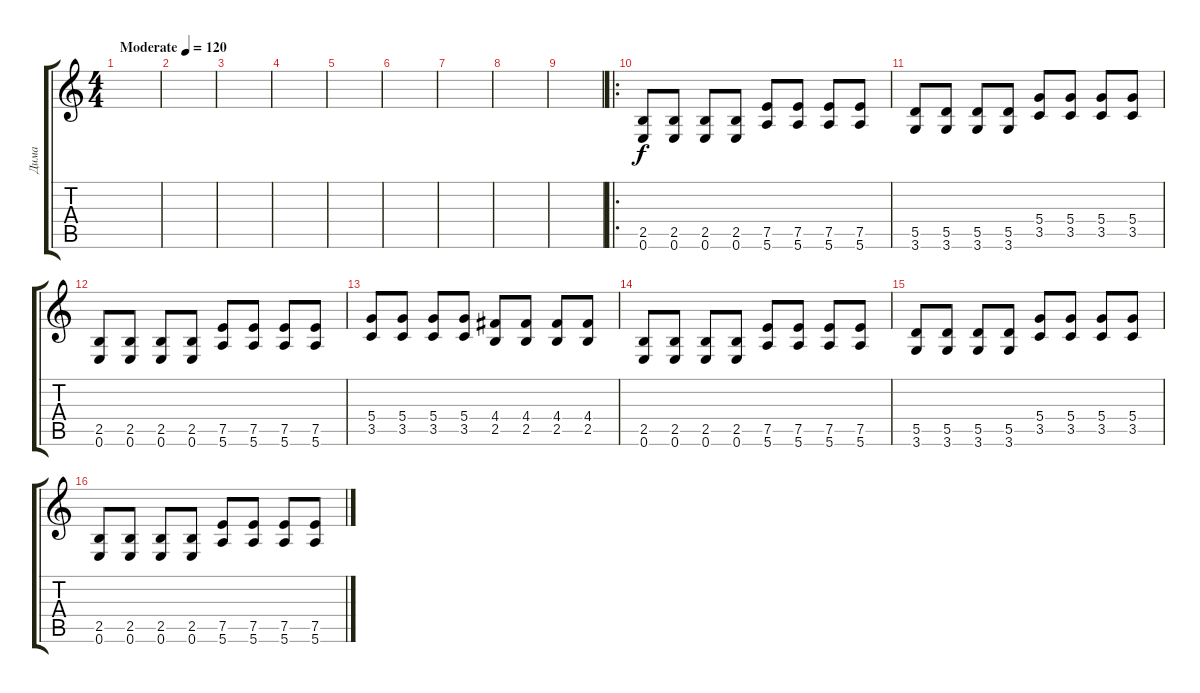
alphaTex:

\track ("Дима" "Дима") {instrument distortionguitar}
\staff {score tabs}
\tuning (E4 B3 G3 D3 A2 E2) {hide}
\ts (4 4)
\tempo (120 "Moderate")
\clef g2
\ks c
|
|
|
|
|
|
|
|
|
\ro
(2.5 0.6).8 (2.5 0.6).8 (2.5 0.6).8 (2.5 0.6).8 (7.5 5.6).8 (7.5 5.6).8 (7.5 5.6).8 (7.5 5.6).8 |
(5.5 3.6).8 (5.5 3.6).8 (5.5 3.6).8 (5.5 3.6).8 (5.4 3.5).8 (5.4 3.5).8 (5.4 3.5).8 (5.4 3.5).8 |
(2.5 0.6).8 (2.5 0.6).8 (2.5 0.6).8 (2.5 0.6).8 (7.5 5.6).8 (7.5 5.6).8 (7.5 5.6).8 (7.5 5.6).8 |
(5.4 3.5).8 (5.4 3.5).8 (5.4 3.5).8 (5.4 3.5).8 (4.4 2.5).8 (4.4 2.5).8 (4.4 2.5).8 (4.4 2.5).8 |
(2.5 0.6).8 (2.5 0.6).8 (2.5 0.6).8 (2.5 0.6).8 (7.5 5.6).8 (7.5 5.6).8 (7.5 5.6).8 (7.5 5.6).8 |
(5.5 3.6).8 (5.5 3.6).8 (5.5 3.6).8 (5.5 3.6).8 (5.4 3.5).8 (5.4 3.5).8 (5.4 3.5).8 (5.4 3.5).8 |
(2.5 0.6).8 (2.5 0.6).8 (2.5 0.6).8 (2.5 0.6).8 (7.5 5.6).8 (7.5 5.6).8 (7.5 5.6).8 (7.5 5.6).8
